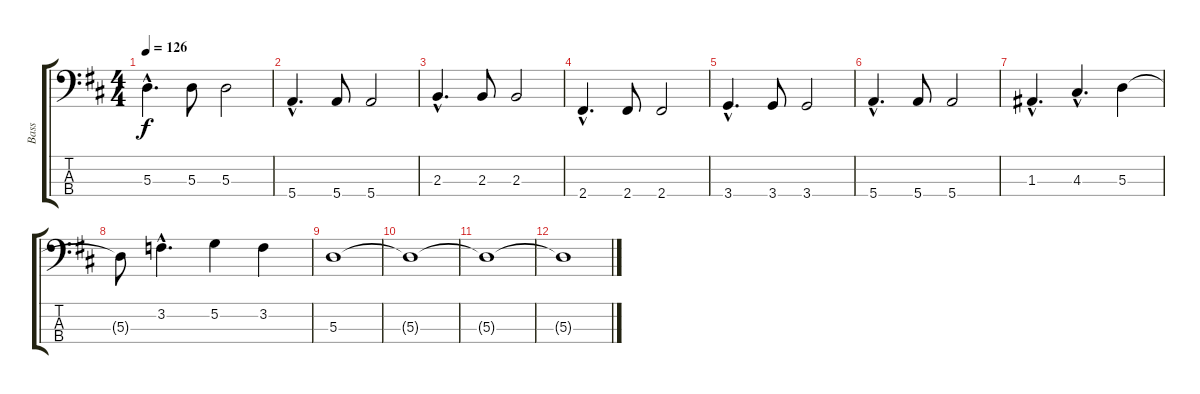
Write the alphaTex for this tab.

\track ("Bass" "Bass") {instrument electricbassfinger}
\staff {score tabs}
\tuning (G2 D2 A1 E1) {hide}
\ts (4 4)
\tempo 126
\clef f4
\ks d
5.3{hac}.4{d dy f} 5.3.8 5.3.2 |
5.4{hac}.4{d} 5.4.8 5.4.2 |
2.3{hac}.4{d} 2.3.8 2.3.2 |
2.4{hac}.4{d} 2.4.8 2.4.2 |
3.4{hac}.4{d} 3.4.8 3.4.2 |
5.4{hac}.4{d} 5.4.8 5.4.2 |
1.3{hac}.4{d} 4.3{hac}.4{d} 5.3.4 |
5.3{t}.8 3.2{hac}.4{d} 5.2.4 3.2.4 |
5.3.1 |
5.3{t}.1 |
5.3{t}.1 |
5.3{t}.1
